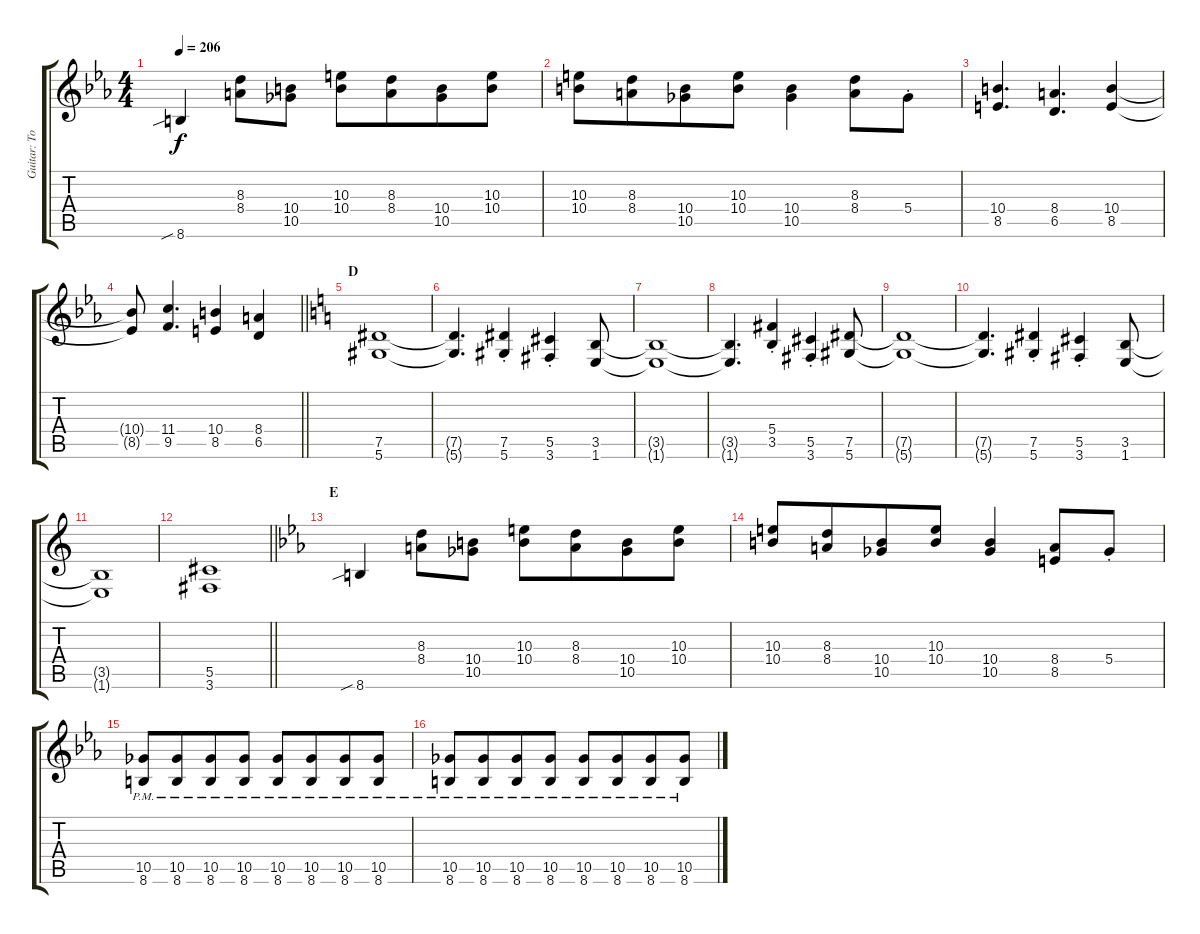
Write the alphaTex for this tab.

\track ("Guitar: Tony" "Guitar: To") {instrument distortionguitar}
\staff {score tabs}
\tuning (Eb4 Bb3 Gb3 Db3 Ab2 Eb2) {hide}
\ts (4 4)
\tempo 206
\clef g2
\ks eb
8.6{sib}.4{dy f} (8.3 8.4).8 (10.4 10.5).8 (10.3 10.4).8 (8.3 8.4).8{beam merge} (10.4 10.5).8 (10.3 10.4).8 |
(10.3 10.4).8 (8.3 8.4).8{beam merge} (10.4 10.5).8 (10.3 10.4).8{beam merge} (10.4 10.5).4{beam merge} (8.3 8.4).8 5.4{st}.8 |
(10.4 8.5).4{d} (8.4 6.5).4{d} (10.4 8.5).4 |
\barLineRight lightlight
(10.4{t} 8.5{t}).8 (11.4 9.5).4{d} (10.4 8.5).4 (8.4 6.5).4 |
\section ("" "D")
\ks c
(7.5 5.6).1 |
(7.5{t} 5.6{t}).4{d} (7.5{st} 5.6{st}).4 (5.5{st} 3.6{st}).4 (3.5 1.6).8 |
(3.5{t} 1.6{t}).1 |
(3.5{t} 1.6{t}).4{d} (5.4{st} 3.5{st}).4 (5.5{st} 3.6{st}).4 (7.5 5.6).8 |
(7.5{t} 5.6{t}).1 |
(7.5{t} 5.6{t}).4{d} (7.5{st} 5.6{st}).4 (5.5{st} 3.6{st}).4 (3.5 1.6).8 |
(3.5{t} 1.6{t}).1 |
\barLineRight lightlight
(5.5 3.6).1 |
\section ("" "E")
\ks eb
8.6{sib}.4 (8.3 8.4).8 (10.4 10.5).8 (10.3 10.4).8 (8.3 8.4).8{beam merge} (10.4 10.5).8 (10.3 10.4).8 |
(10.3 10.4).8 (8.3 8.4).8{beam merge} (10.4 10.5).8 (10.3 10.4).8{beam merge} (10.4 10.5).4{beam merge} (8.4 8.5).8 5.4{st}.8 |
(10.5{pm} 8.6{pm}).8 (10.5{pm} 8.6{pm}).8{beam merge} (10.5{pm} 8.6{pm}).8 (10.5{pm} 8.6{pm}).8 (10.5{pm} 8.6{pm}).8 (10.5{pm} 8.6{pm}).8{beam merge} (10.5{pm} 8.6{pm}).8 (10.5{pm} 8.6{pm}).8 |
(10.5{pm} 8.6{pm}).8 (10.5{pm} 8.6{pm}).8{beam merge} (10.5{pm} 8.6{pm}).8 (10.5{pm} 8.6{pm}).8 (10.5{pm} 8.6{pm}).8 (10.5{pm} 8.6{pm}).8{beam merge} (10.5{pm} 8.6{pm}).8 (10.5{pm} 8.6{pm}).8
